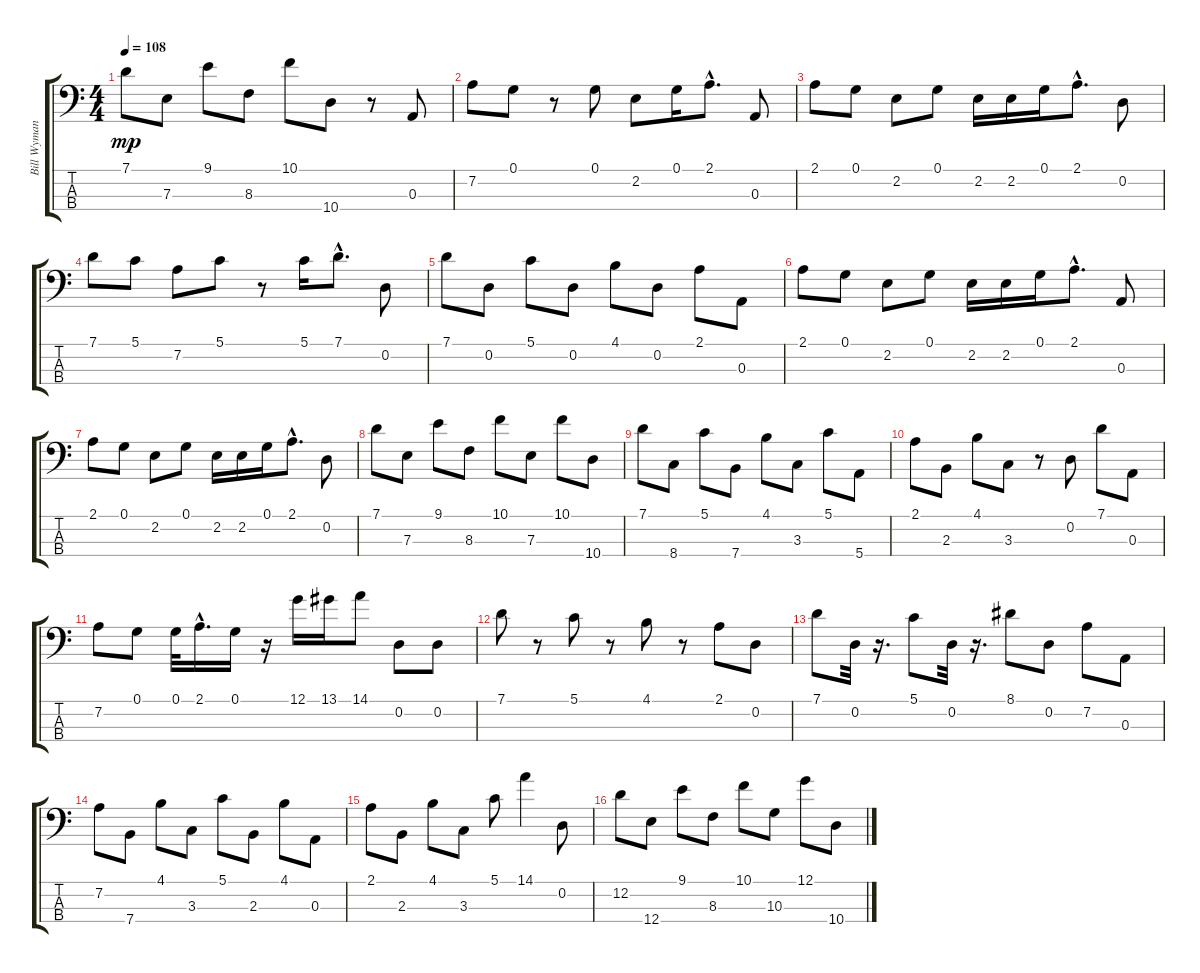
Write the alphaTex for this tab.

\track ("Bill Wyman" "Bill Wyman") {instrument electricbassfinger}
\staff {score tabs}
\tuning (G2 D2 A1 E1) {hide}
\ts (4 4)
\tempo 108
\clef f4
\ks c
7.1.8{dy mp} 7.3.8 9.1.8 8.3.8 10.1.8 10.4.8 r.8 0.3.8 |
7.2.8 0.1.8 r.8 0.1.8 2.2.8 0.1.16 2.1{hac}.8{d} 0.3.8 |
2.1.8 0.1.8 2.2.8 0.1.8 2.2.16 2.2.16 0.1.16 2.1{hac}.8{d} 0.2.8 |
7.1.8 5.1.8 7.2.8 5.1.8 r.8 5.1.16 7.1{hac}.8{d} 0.2.8 |
7.1.8 0.2.8 5.1.8 0.2.8 4.1.8 0.2.8 2.1.8 0.3.8 |
2.1.8 0.1.8 2.2.8 0.1.8 2.2.16 2.2.16 0.1.16 2.1{hac}.8{d} 0.3.8 |
2.1.8 0.1.8 2.2.8 0.1.8 2.2.16 2.2.16 0.1.16 2.1{hac}.8{d} 0.2.8 |
7.1.8 7.3.8 9.1.8 8.3.8 10.1.8 7.3.8 10.1.8 10.4.8 |
7.1.8 8.4.8 5.1.8 7.4.8 4.1.8 3.3.8 5.1.8 5.4.8 |
2.1.8 2.3.8 4.1.8 3.3.8 r.8 0.2.8 7.1.8 0.3.8 |
7.2.8 0.1.8 0.1.32 2.1{hac}.16{d} 0.1.16 r.16 12.1.16 13.1.16 14.1.8 0.2.8 0.2.8 |
7.1.8 r.8 5.1.8 r.8 4.1.8 r.8 2.1.8 0.2.8 |
7.1.8 0.2.32 r.16{d} 5.1.8 0.2.32 r.16{d} 8.1.8 0.2.8 7.2.8 0.3.8 |
7.2.8 7.4.8 4.1.8 3.3.8 5.1.8 2.3.8 4.1.8 0.3.8 |
2.1.8 2.3.8 4.1.8 3.3.8 5.1.8 14.1.4 0.2.8 |
12.2.8 12.4.8 9.1.8 8.3.8 10.1.8 10.3.8 12.1.8 10.4.8
